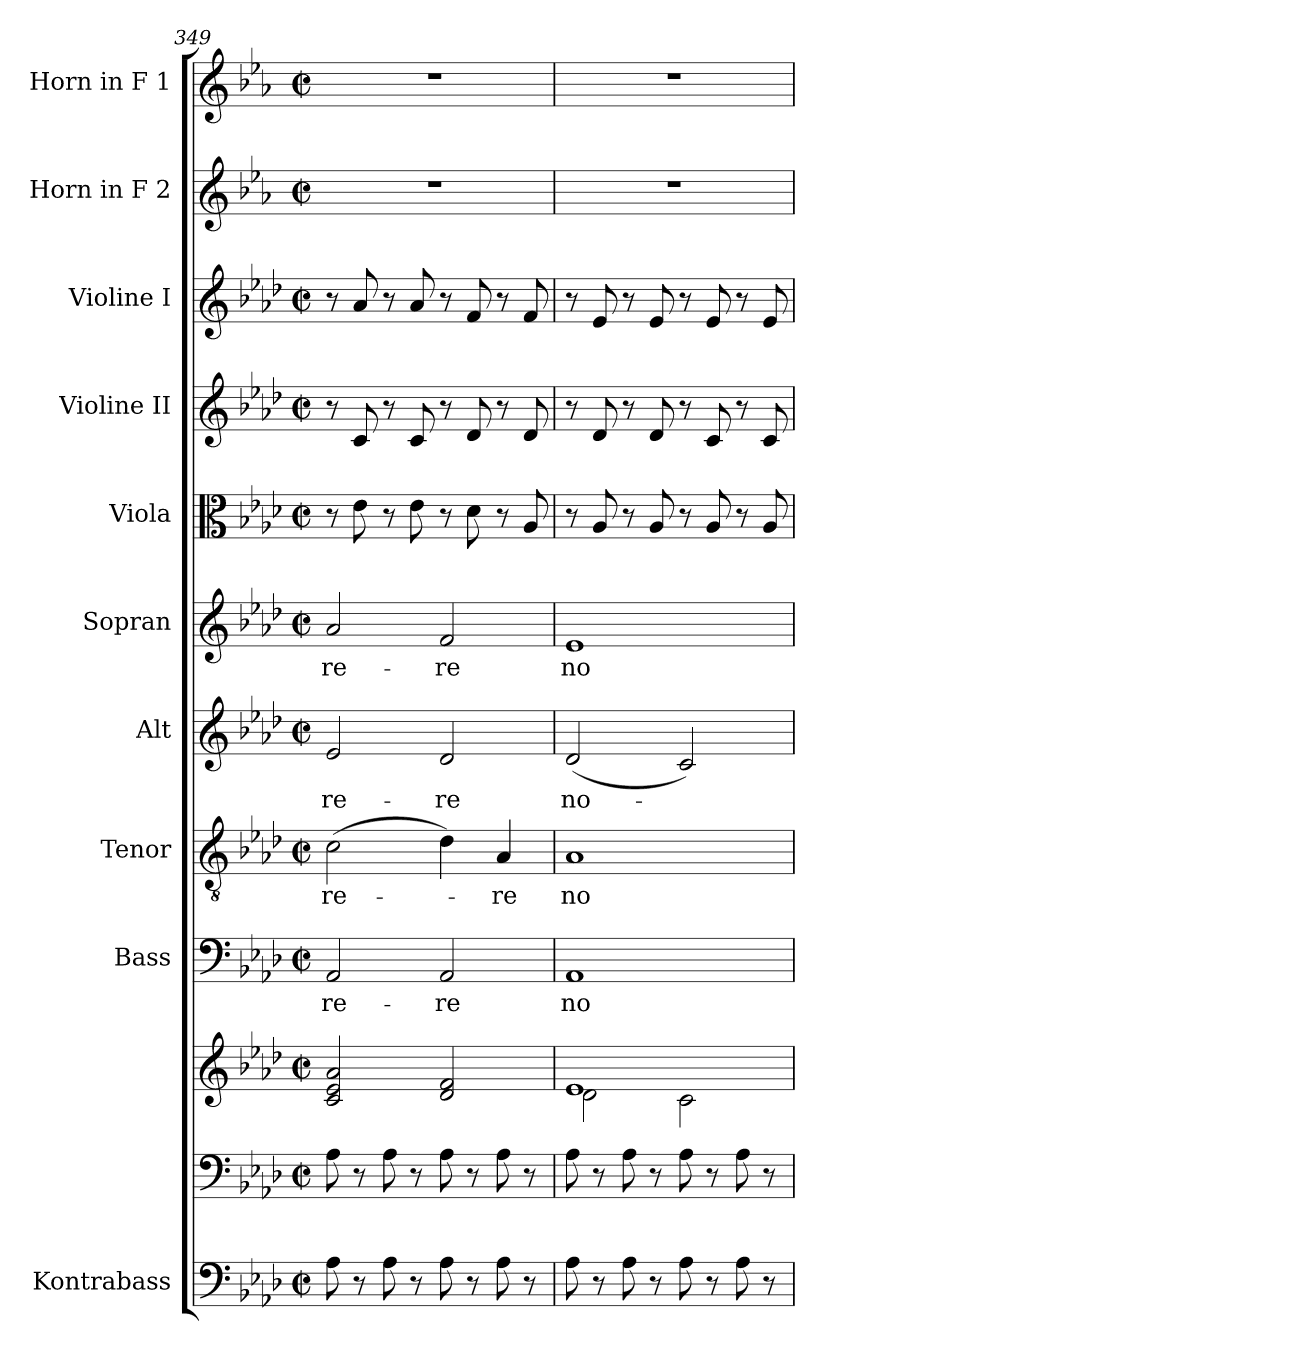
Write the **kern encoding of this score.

**kern	**kern	**kern	**kern	**text	**kern	**text	**kern	**text	**kern	**text	**kern	**kern	**kern	**kern	**kern
*part11	*part10	*part10	*part9	*part9	*part8	*part8	*part7	*part7	*part6	*part6	*part5	*part4	*part3	*part2	*part1
*staff12	*staff11	*staff10	*staff9	*staff9	*staff8	*staff8	*staff7	*staff7	*staff6	*staff6	*staff5	*staff4	*staff3	*staff2	*staff1
*I"Kontrabass	*	*	*I"Bass	*	*I"Tenor	*	*I"Alt	*	*I"Sopran	*	*I"Viola	*I"Violine II	*I"Violine I	*I"Horn in F 2	*I"Horn in F 1
*I'Kb.	*	*	*I'B	*	*I'T	*	*I'A	*	*I'S	*	*I'Vla.	*I'Vl. II	*I'Vl. I	*I'Hrn. 2	*I'Hrn. 1
*clefF4	*clefF4	*clefG2	*clefF4	*	*clefGv2	*	*clefG2	*	*clefG2	*	*clefC3	*clefG2	*clefG2	*clefG2	*clefG2
*ITrd7c12	*	*	*	*	*	*	*	*	*	*	*	*	*	*ITrd4c7	*ITrd4c7
*k[b-e-a-d-]	*k[b-e-a-d-]	*k[b-e-a-d-]	*k[b-e-a-d-]	*	*k[b-e-a-d-]	*	*k[b-e-a-d-]	*	*k[b-e-a-d-]	*	*k[b-e-a-d-]	*k[b-e-a-d-]	*k[b-e-a-d-]	*k[b-e-a-d-]	*k[b-e-a-d-]
*A-:	*A-:	*A-:	*A-:	*	*A-:	*	*A-:	*	*A-:	*	*A-:	*A-:	*A-:	*A-:	*A-:
*M2/2	*M2/2	*M2/2	*M2/2	*	*M2/2	*	*M2/2	*	*M2/2	*	*M2/2	*M2/2	*M2/2	*M2/2	*M2/2
*met(c|)	*met(c|)	*met(c|)	*met(c|)	*	*met(c|)	*	*met(c|)	*	*met(c|)	*	*met(c|)	*met(c|)	*met(c|)	*met(c|)	*met(c|)
=349	=349	=349	=349	=349	=349	=349	=349	=349	=349	=349	=349	=349	=349	=349	=349
!	!	!	!	!LO:LY:b	!	!LO:LY:b	!	!LO:LY:b	!	!LO:LY:b	!	!	!	!	!
8AA-\	8A-\	2c/ 2e-/ 2a-/	2AA-/	-re-	(>2c\	-re-	2e-/	-re-	2a-/	-re-	8r	8r	8r	1r	1r
8r	8r	.	.	.	.	.	.	.	.	.	8e-\	8c/	8a-/	.	.
8AA-\	8A-\	.	.	.	.	.	.	.	.	.	8r	8r	8r	.	.
8r	8r	.	.	.	.	.	.	.	.	.	8e-\	8c/	8a-/	.	.
!	!	!	!	!LO:LY:b	!	!	!	!LO:LY:b	!	!LO:LY:b	!	!	!	!	!
8AA-\	8A-\	2d-/ 2f/	2AA-/	-re	4d-\)	.	2d-/	-re	2f/	-re	8r	8r	8r	.	.
8r	8r	.	.	.	.	.	.	.	.	.	8d-\	8d-/	8f/	.	.
!	!	!	!	!	!	!LO:LY:b	!	!	!	!	!	!	!	!	!
8AA-\	8A-\	.	.	.	4A-/	-re	.	.	.	.	8r	8r	8r	.	.
8r	8r	.	.	.	.	.	.	.	.	.	8A-/	8d-/	8f/	.	.
=350	=350	=350	=350	=350	=350	=350	=350	=350	=350	=350	=350	=350	=350	=350	=350
*	*	*^	*	*	*	*	*	*	*	*	*	*	*	*	*
!	!	!	!	!	!LO:LY:b	!	!LO:LY:b	!	!LO:LY:b	!	!LO:LY:b	!	!	!	!	!
8AA-\	8A-\	1e-	2d-\	1AA-	no-	1A-	no-	(<2d-/	no-	1e-	no-	8r	8r	8r	1r	1r
8r	8r	.	.	.	.	.	.	.	.	.	.	8A-/	8d-/	8e-/	.	.
8AA-\	8A-\	.	.	.	.	.	.	.	.	.	.	8r	8r	8r	.	.
8r	8r	.	.	.	.	.	.	.	.	.	.	8A-/	8d-/	8e-/	.	.
8AA-\	8A-\	.	2c\	.	.	.	.	2c/)	.	.	.	8r	8r	8r	.	.
8r	8r	.	.	.	.	.	.	.	.	.	.	8A-/	8c/	8e-/	.	.
8AA-\	8A-\	.	.	.	.	.	.	.	.	.	.	8r	8r	8r	.	.
8r	8r	.	.	.	.	.	.	.	.	.	.	8A-/	8c/	8e-/	.	.
*	*	*v	*v	*	*	*	*	*	*	*	*	*	*	*	*	*
=	=	=	=	=	=	=	=	=	=	=	=	=	=	=	=
*-	*-	*-	*-	*-	*-	*-	*-	*-	*-	*-	*-	*-	*-	*-	*-
